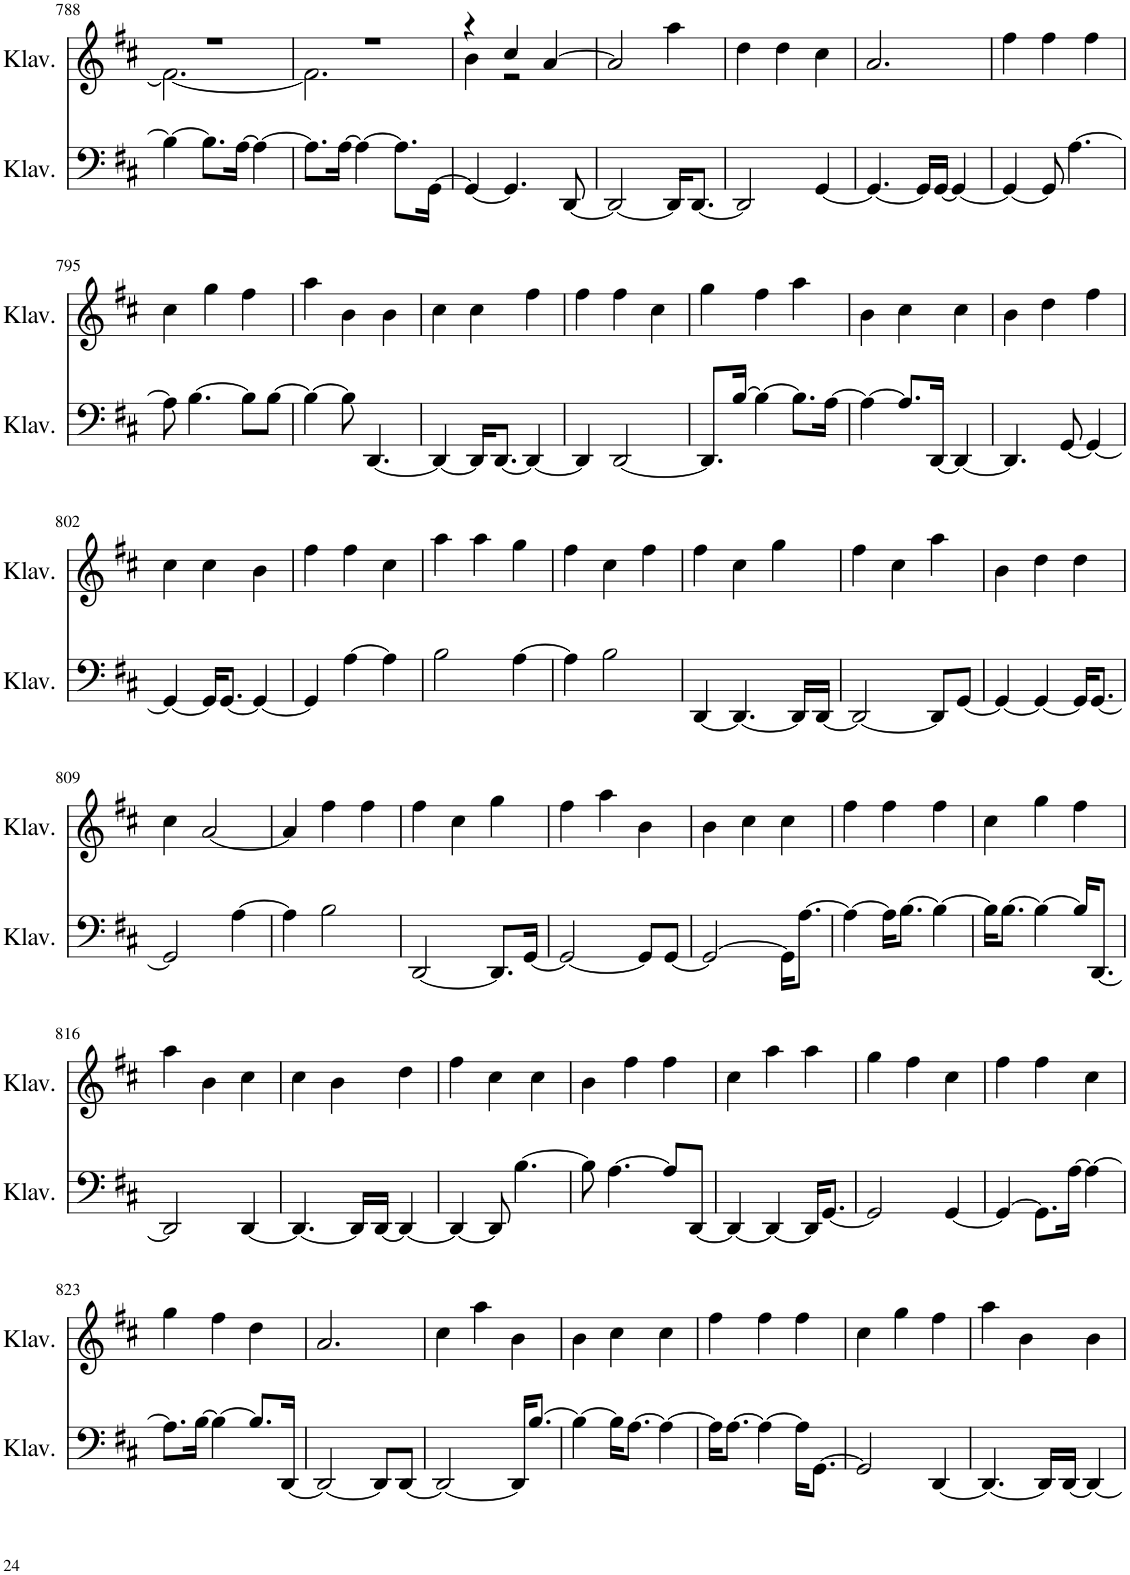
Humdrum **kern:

**kern	**kern
*part2	*part1
*staff2	*staff1
*I"Klavier	*I"Klavier
*I'Klav.	*I'Klav.
!!LO:PB:g=z
*clefF4	*clefG2
*k[f#c#]	*k[f#c#]
*M3/4	*M3/4
=788	=788
*	*^
4B\_	2.r	2.f#\_
8.B\L]	.	.
[16A\Jk	.	.
4A\_	.	.
=789	=789	=789
8.A\L]	2.r	2.f#\]
[16A\Jk	.	.
4A\_	.	.
8.A\L]	.	.
[16GG\Jk	.	.
=790	=790	=790
4GG/_	4r	4b\
4.GG/]	4cc#/	2r
.	[4a/	.
[8DD/	.	.
*	*v	*v
=791	=791
2DD/_	2a/]
16DD/KL]	4aa\
[8.DD/J	.
=792	=792
2DD/]	4dd\
.	4dd\
[4GG/	4cc#\
=793	=793
4.GG/_	2.a/
16GG/LL]	.
[16GG/JJ	.
4GG/_	.
=794	=794
4GG/_	4ff#\
8GG/]	4ff#\
[4.A\	.
.	4ff#\
!!LO:LB:g=z
=795	=795
8A\]	4cc#\
[4.B\	.
.	4gg\
8B\L]	4ff#\
[8B\J	.
=796	=796
4B\_	4aa\
8B\]	4b\
[4.DD/	.
.	4b\
=797	=797
4DD/_	4cc#\
16DD/KL]	4cc#\
[8.DD/J	.
4DD/_	4ff#\
=798	=798
4DD/]	4ff#\
[2DD/	4ff#\
.	4cc#\
=799	=799
8.DD/L]	4gg\
[16B/Jk	.
4B\_	4ff#\
8.B\L]	4aa\
[16A\Jk	.
=800	=800
4A\_	4b\
8.A/L]	4cc#\
[16DD/Jk	.
4DD/_	4cc#\
=801	=801
4.DD/]	4b\
.	4dd\
[8GG/	.
4GG/_	4ff#\
!!LO:LB:g=z
=802	=802
4GG/_	4cc#\
16GG/KL]	4cc#\
[8.GG/J	.
4GG/_	4b\
=803	=803
4GG/]	4ff#\
[4A\	4ff#\
4A\]	4cc#\
=804	=804
2B\	4aa\
.	4aa\
[4A\	4gg\
=805	=805
4A\]	4ff#\
2B\	4cc#\
.	4ff#\
=806	=806
[4DD/	4ff#\
4.DD/_	4cc#\
.	4gg\
16DD/LL]	.
[16DD/JJ	.
=807	=807
2DD/_	4ff#\
.	4cc#\
8DD/L]	4aa\
[8GG/J	.
=808	=808
4GG/_	4b\
4GG/_	4dd\
16GG/KL]	4dd\
[8.GG/J	.
!!LO:LB:g=z
=809	=809
2GG/]	4cc#\
.	[2a/
[4A\	.
=810	=810
4A\]	4a/]
2B\	4ff#\
.	4ff#\
=811	=811
[2DD/	4ff#\
.	4cc#\
8.DD/L]	4gg\
[16GG/Jk	.
=812	=812
2GG/_	4ff#\
.	4aa\
8GG/L]	4b\
[8GG/J	.
=813	=813
2GG/_	4b\
.	4cc#\
16GG\KL]	4cc#\
[8.A\J	.
=814	=814
4A\_	4ff#\
16A\KL]	4ff#\
[8.B\J	.
4B\_	4ff#\
=815	=815
16B\KL]	4cc#\
[8.B\J	.
4B\_	4gg\
16B/KL]	4ff#\
[8.DD/J	.
!!LO:LB:g=z
=816	=816
2DD/]	4aa\
.	4b\
[4DD/	4cc#\
=817	=817
4.DD/_	4cc#\
.	4b\
16DD/LL]	.
[16DD/JJ	.
4DD/_	4dd\
=818	=818
4DD/_	4ff#\
8DD/]	4cc#\
[4.B\	.
.	4cc#\
=819	=819
8B\]	4b\
[4.A\	.
.	4ff#\
8A/L]	4ff#\
[8DD/J	.
=820	=820
4DD/_	4cc#\
4DD/_	4aa\
16DD/KL]	4aa\
[8.GG/J	.
=821	=821
2GG/]	4gg\
.	4ff#\
[4GG/	4cc#\
=822	=822
4GG/_	4ff#\
8.GG\L]	4ff#\
[16A\Jk	.
4A\_	4cc#\
!!LO:LB:g=z
=823	=823
8.A\L]	4gg\
[16B\Jk	.
4B\_	4ff#\
8.B/L]	4dd\
[16DD/Jk	.
=824	=824
2DD/_	2.a/
8DD/L]	.
[8DD/J	.
=825	=825
2DD/_	4cc#\
.	4aa\
16DD/KL]	4b\
[8.B/J	.
=826	=826
4B\_	4b\
16B\KL]	4cc#\
[8.A\J	.
4A\_	4cc#\
=827	=827
16A\KL]	4ff#\
[8.A\J	.
4A\_	4ff#\
16A\KL]	4ff#\
[8.GG\J	.
=828	=828
2GG/]	4cc#\
.	4gg\
[4DD/	4ff#\
=829	=829
4.DD/_	4aa\
.	4b\
16DD/LL]	.
[16DD/JJ	.
4DD/_	4b\
=	=
*-	*-
